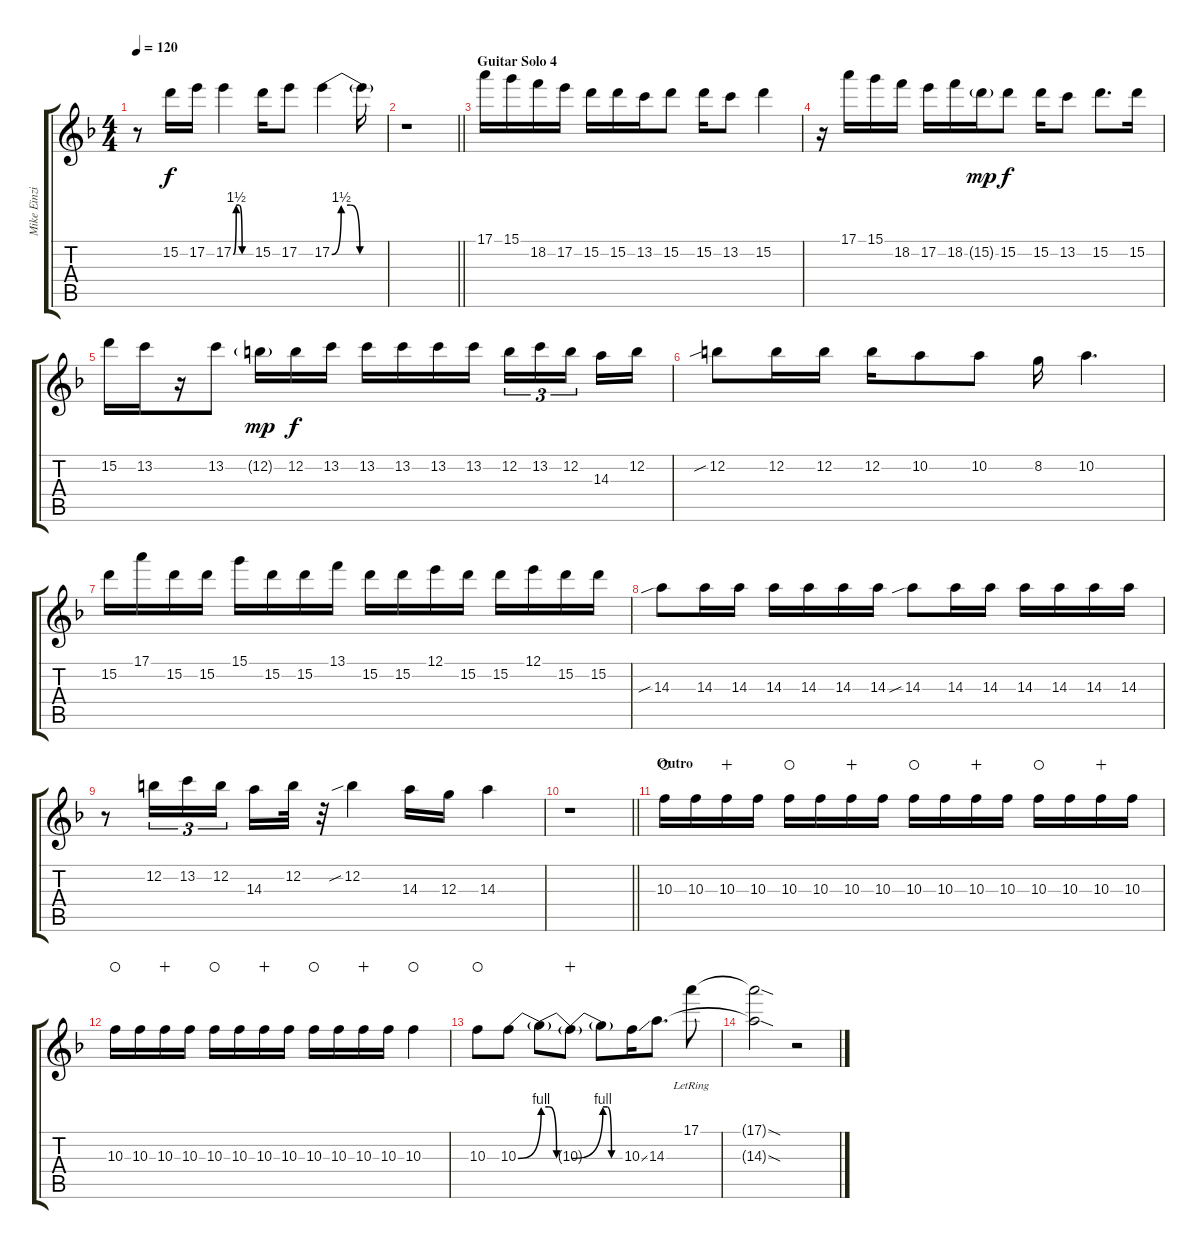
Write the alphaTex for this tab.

\track ("Mike Einziger solos" "Mike Einzi") {instrument distortionguitar}
\staff {score tabs}
\tuning (E4 B3 G3 D3 A2 E2) {hide}
\ts (4 4)
\tempo 120
\clef g2
\ks dminor
r.8{dy f} 15.2.16 17.2.16 17.2{be (custom 0 0 10 6 20 6 30 0 60 0)}.4 15.2.16 17.2.8 17.2{be (custom 0 0 10 6 20 6 30 0 60 0)}.4 17.2{t}.16 |
\barLineRight lightlight
r.1 |
\section ("" "Guitar Solo 4")
17.1.16 15.1.16 18.2.16 17.2.16 15.2.16 15.2.16 13.2.16 15.2.8 15.2.16 13.2.8 15.2.4 |
r.16 17.1.16 15.1.16 18.2.16 17.2.16 18.2.16 15.2{g}.16{dy mp} 15.2.8{dy f} 15.2.16 13.2.8 15.2.8{d} 15.2.16 |
15.2.16 13.2.16 r.16 13.2.8 12.2{g}.16{dy mp} 12.2.16{dy f} 13.2.16 13.2.16 13.2.16 13.2.16 13.2.16 12.2.16{tu (3 2)} 13.2.16{tu (3 2)} 12.2.16{tu (3 2) beam splitsecondary} 14.3.16 12.2.16 |
12.2{sib}.8 12.2.16 12.2.16 12.2.16 10.2.8 10.2.8 8.2.16 10.2.4{d} |
15.2.16 17.1.16 15.2.16 15.2.16 15.1.16 15.2.16 15.2.16 13.1.16 15.2.16 15.2.16 12.1.16 15.2.16 15.2.16 12.1.16 15.2.16 15.2.16 |
14.3{sib}.8 14.3.16 14.3.16 14.3.16 14.3.16 14.3.16 14.3.16 14.3{sib}.8 14.3.16 14.3.16 14.3.16 14.3.16 14.3.16 14.3.16 |
r.8 12.2.16{tu (3 2)} 13.2.16{tu (3 2)} 12.2.16{tu (3 2)} 14.3.16 12.2.32 r.32 12.2{sib}.4 14.3.16 12.3.16 14.3.4 |
\barLineRight lightlight
r.1 |
\section ("" "Outro")
10.3.16{waho} 10.3.16 10.3.16{wahc} 10.3.16 10.3.16{waho} 10.3.16 10.3.16{wahc} 10.3.16 10.3.16{waho} 10.3.16 10.3.16{wahc} 10.3.16 10.3.16{waho} 10.3.16 10.3.16{wahc} 10.3.16 |
10.3.16{waho} 10.3.16 10.3.16{wahc} 10.3.16 10.3.16{waho} 10.3.16 10.3.16{wahc} 10.3.16 10.3.16{waho} 10.3.16 10.3.16{wahc} 10.3.16 10.3.4{waho} |
10.3.8{waho} 10.3{be (bend 0 0 60 4)}.8 10.3{be (custom 0 4 15 4 30 0 60 0) t}.8 10.3{be (bend 0 0 60 4) t}.8{wahc} 10.3{be (custom 0 4 15 4 30 0 60 0) t}.8 10.3{ss}.16 14.3.8{d} 17.1{lr}.8 |
(17.1{sod t} 14.3{sod t}).2 r.2
